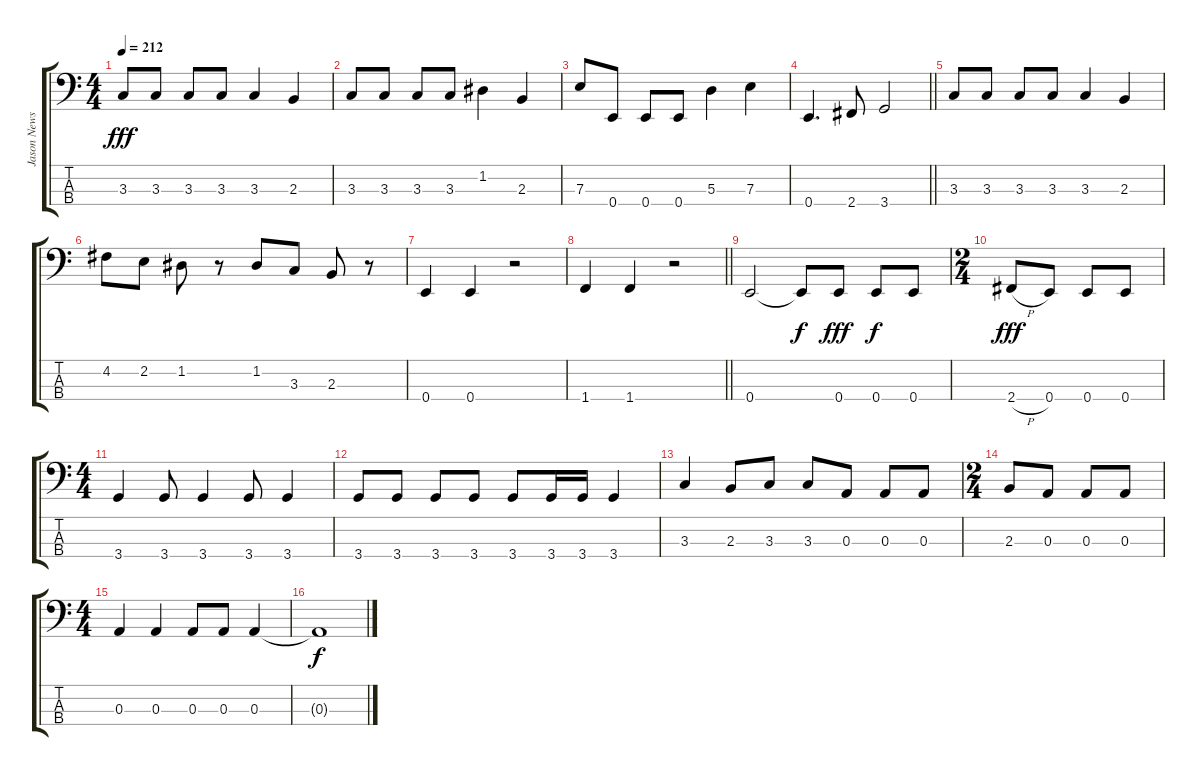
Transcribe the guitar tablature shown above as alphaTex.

\track ("Jason Newsted" "Jason News") {instrument electricbasspick}
\staff {score tabs}
\tuning (G2 D2 A1 E1) {hide}
\ts (4 4)
\tempo 212
\clef f4
\ks c
3.3.8{dy fff} 3.3.8 3.3.8 3.3.8 3.3.4 2.3.4 |
3.3.8 3.3.8 3.3.8 3.3.8 1.2.4 2.3.4 |
7.3.8 0.4.8 0.4.8 0.4.8 5.3.4 7.3.4 |
\barLineRight lightlight
0.4.4{d} 2.4.8 3.4.2 |
3.3.8 3.3.8 3.3.8 3.3.8 3.3.4 2.3.4 |
4.2.8 2.2.8 1.2.8 r.8 1.2.8 3.3.8 2.3.8 r.8 |
0.4.4 0.4.4 r.2 |
\barLineRight lightlight
1.4.4 1.4.4 r.2 |
0.4.2 0.4{t}.8{dy f} 0.4.8{dy fff} 0.4.8{dy f} 0.4.8 |
\ts (2 4)
2.4{h}.8{dy fff} 0.4.8 0.4.8 0.4.8 |
\ts (4 4)
3.4.4 3.4.8 3.4.4 3.4.8 3.4.4 |
3.4.8 3.4.8 3.4.8 3.4.8 3.4.8 3.4.16 3.4.16 3.4.4 |
3.3.4 2.3.8 3.3.8 3.3.8 0.3.8 0.3.8 0.3.8 |
\ts (2 4)
2.3.8 0.3.8 0.3.8 0.3.8 |
\ts (4 4)
0.3.4 0.3.4 0.3.8 0.3.8 0.3.4 |
0.3{t}.1{dy f}
